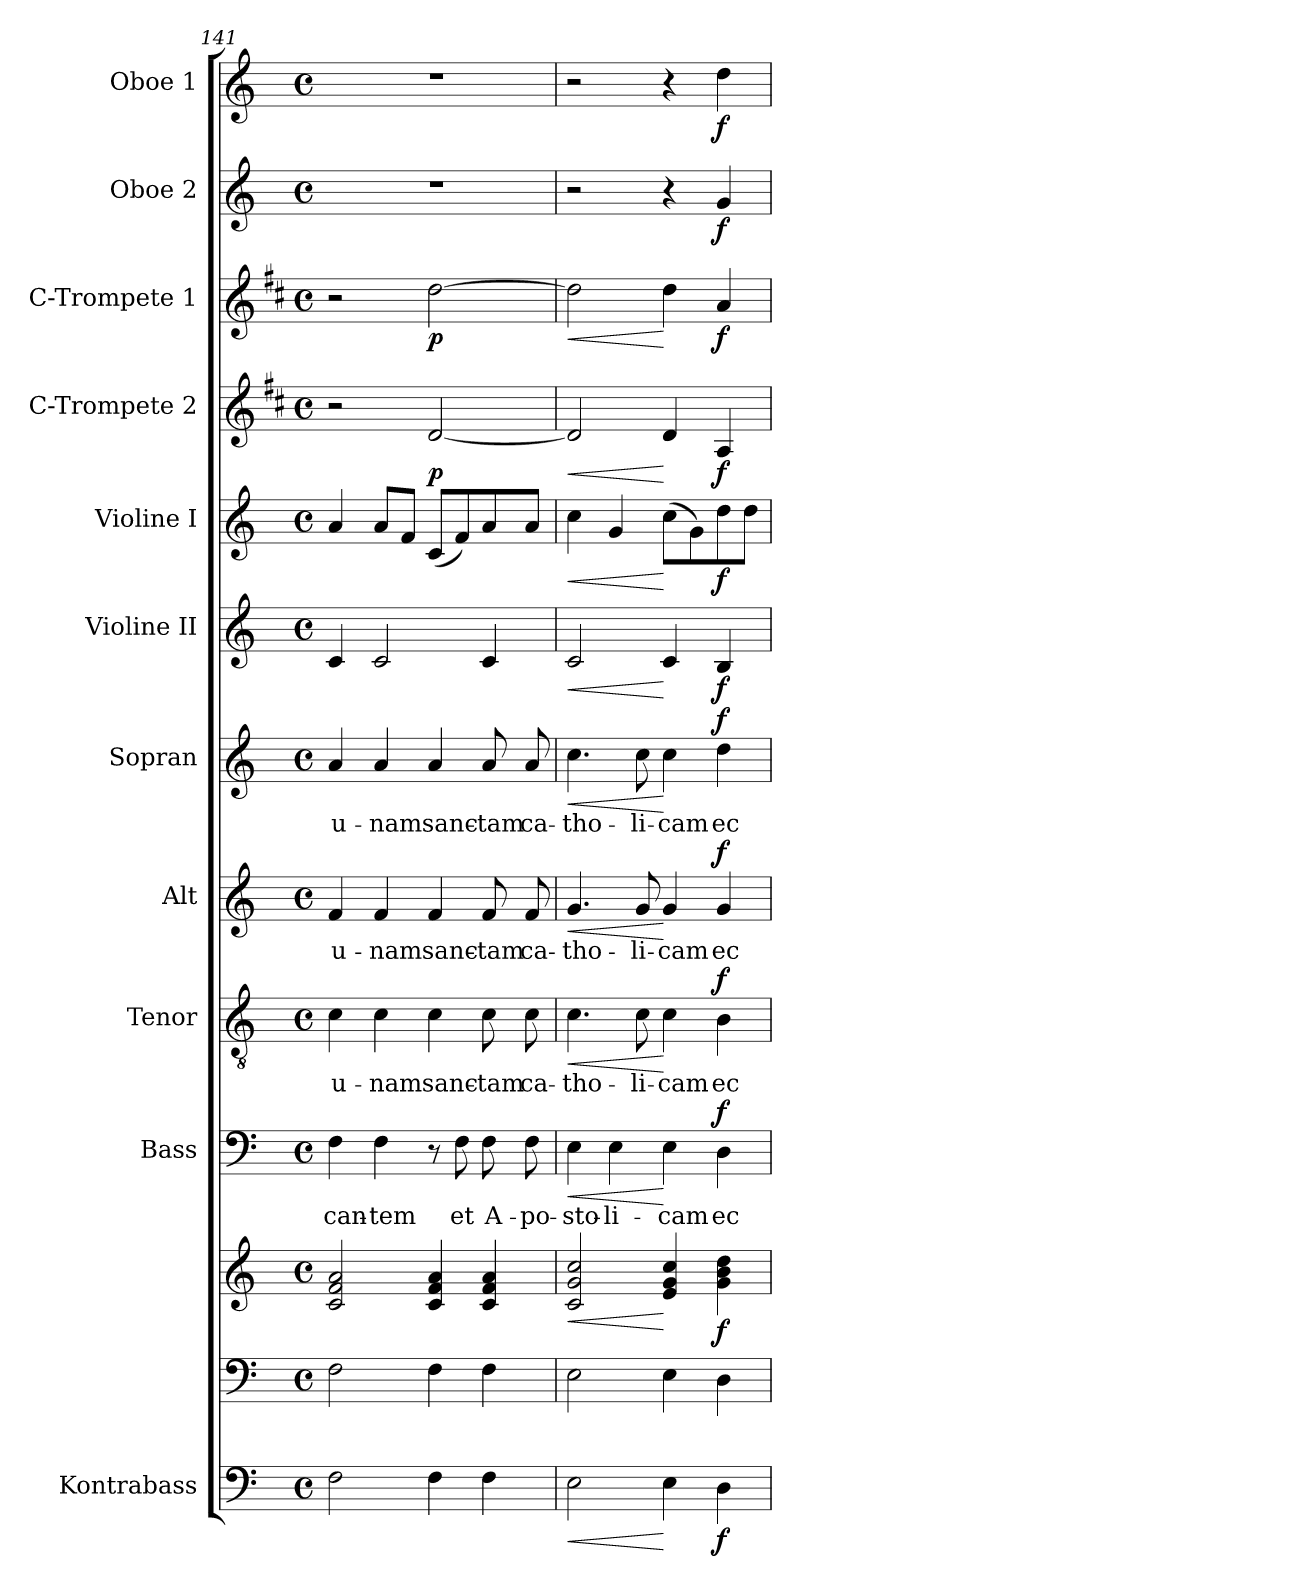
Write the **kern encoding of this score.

**kern	**dynam	**kern	**kern	**dynam	**kern	**text	**dynam	**kern	**text	**dynam	**kern	**text	**dynam	**kern	**text	**dynam	**kern	**dynam	**kern	**dynam	**kern	**dynam	**kern	**dynam	**kern	**dynam	**kern	**dynam
*part12	*part12	*part11	*part11	*part11	*part10	*part10	*part10	*part9	*part9	*part9	*part8	*part8	*part8	*part7	*part7	*part7	*part6	*part6	*part5	*part5	*part4	*part4	*part3	*part3	*part2	*part2	*part1	*part1
*staff13	*staff13	*staff12	*staff11	*staff11/12	*staff10	*staff10	*staff10	*staff9	*staff9	*staff9	*staff8	*staff8	*staff8	*staff7	*staff7	*staff7	*staff6	*staff6	*staff5	*staff5	*staff4	*staff4	*staff3	*staff3	*staff2	*staff2	*staff1	*staff1
*I"Kontrabass	*	*	*	*	*I"Bass	*	*	*I"Tenor	*	*	*I"Alt	*	*	*I"Sopran	*	*	*I"Violine II	*	*I"Violine I	*	*I"C-Trompete 2	*	*I"C-Trompete 1	*	*I"Oboe 2	*	*I"Oboe 1	*
*I'Kb.	*	*	*	*	*I'B.	*	*	*I'T.	*	*	*I'A.	*	*	*I'S.	*	*	*I'Vl. II	*	*I'Vl. I	*	*I'C Trp. 2	*	*I'C Trp. 1	*	*I'Ob. 2	*	*I'Ob. 1	*
*clefF4	*	*clefF4	*clefG2	*	*clefF4	*	*	*clefGv2	*	*	*clefG2	*	*	*clefG2	*	*	*clefG2	*	*clefG2	*	*clefG2	*	*clefG2	*	*clefG2	*	*clefG2	*
*ITrd7c12	*	*	*	*	*	*	*	*	*	*	*	*	*	*	*	*	*	*	*	*	*ITrd1c2	*	*ITrd1c2	*	*	*	*	*
*k[]	*	*k[]	*k[]	*	*k[]	*	*	*k[]	*	*	*k[]	*	*	*k[]	*	*	*k[]	*	*k[]	*	*k[]	*	*k[]	*	*k[]	*	*k[]	*
*C:	*	*C:	*C:	*	*C:	*	*	*C:	*	*	*C:	*	*	*C:	*	*	*C:	*	*C:	*	*C:	*	*C:	*	*C:	*	*C:	*
*M4/4	*	*M4/4	*M4/4	*	*M4/4	*	*	*M4/4	*	*	*M4/4	*	*	*M4/4	*	*	*M4/4	*	*M4/4	*	*M4/4	*	*M4/4	*	*M4/4	*	*M4/4	*
*met(c)	*	*met(c)	*met(c)	*	*met(c)	*	*	*met(c)	*	*	*met(c)	*	*	*met(c)	*	*	*met(c)	*	*met(c)	*	*met(c)	*	*met(c)	*	*met(c)	*	*met(c)	*
=141	=141	=141	=141	=141	=141	=141	=141	=141	=141	=141	=141	=141	=141	=141	=141	=141	=141	=141	=141	=141	=141	=141	=141	=141	=141	=141	=141	=141
!	!	!	!	!	!	!LO:LY:b	!	!	!LO:LY:b	!	!	!LO:LY:b	!	!	!LO:LY:b	!	!	!	!	!	!	!	!	!	!	!	!	!
2FF\	.	2F\	2c/ 2f/ 2a/	.	4F\	-can-	.	4c\	u-	.	4f/	u-	.	4a/	u-	.	4c/	.	4a/	.	2r	.	2r	.	1r	.	1r	.
!	!	!	!	!	!	!LO:LY:b	!	!	!LO:LY:b	!	!	!LO:LY:b	!	!	!LO:LY:b	!	!	!	!	!	!	!	!	!	!	!	!	!
.	.	.	.	.	4F\	-tem	.	4c\	-nam	.	4f/	-nam	.	4a/	-nam	.	2c/	.	8a/L	.	.	.	.	.	.	.	.	.
.	.	.	.	.	.	.	.	.	.	.	.	.	.	.	.	.	.	.	8f/J	.	.	.	.	.	.	.	.	.
!	!	!	!	!	!	!	!	!	!LO:LY:b	!	!	!LO:LY:b	!	!	!LO:LY:b	!	!	!	!	!	!	!LO:DY:b	!	!LO:DY:b	!	!	!	!
4FF\	.	4F\	4c/ 4f/ 4a/	.	8r	.	.	4c\	sanc-	.	4f/	sanc-	.	4a/	sanc-	.	.	.	(<8c/L	.	[2c/	p	[2cc\	p	.	.	.	.
!	!	!	!	!	!	!LO:LY:b	!	!	!	!	!	!	!	!	!	!	!	!	!	!	!	!	!	!	!	!	!	!
.	.	.	.	.	8F\	et	.	.	.	.	.	.	.	.	.	.	.	.	8f/)	.	.	.	.	.	.	.	.	.
!	!	!	!	!	!	!LO:LY:b	!	!	!LO:LY:b	!	!	!LO:LY:b	!	!	!LO:LY:b	!	!	!	!	!	!	!	!	!	!	!	!	!
4FF\	.	4F\	4c/ 4f/ 4a/	.	8F\	A-	.	8c\	-tam	.	8f/	-tam	.	8a/	-tam	.	4c/	.	8a/	.	.	.	.	.	.	.	.	.
!	!	!	!	!	!	!LO:LY:b	!	!	!LO:LY:b	!	!	!LO:LY:b	!	!	!LO:LY:b	!	!	!	!	!	!	!	!	!	!	!	!	!
.	.	.	.	.	8F\	-po-	.	8c\	ca-	.	8f/	ca-	.	8a/	ca-	.	.	.	8a/J	.	.	.	.	.	.	.	.	.
=142	=142	=142	=142	=142	=142	=142	=142	=142	=142	=142	=142	=142	=142	=142	=142	=142	=142	=142	=142	=142	=142	=142	=142	=142	=142	=142	=142	=142
!	!LO:HP:b	!	!	!LO:HP:b	!	!LO:LY:b	!LO:HP:b	!	!LO:LY:b	!LO:HP:b	!	!LO:LY:b	!LO:HP:b	!	!LO:LY:b	!LO:HP:b	!	!LO:HP:b	!	!LO:HP:b	!	!LO:HP:b	!	!LO:HP:b	!	!	!	!
2EE\	<	2E\	2c/ 2g/ 2cc/	<	4E\	-sto-	<	4.c\	-tho-	<	4.g/	-tho-	<	4.cc\	-tho-	<	2c/	<	4cc\	<	2c/]	<	2cc\]	<	2r	.	2r	.
!	!	!	!	!	!	!LO:LY:b	!	!	!	!	!	!	!	!	!	!	!	!	!	!	!	!	!	!	!	!	!	!
.	.	.	.	.	4E\	-li-	.	.	.	.	.	.	.	.	.	.	.	.	4g/	.	.	.	.	.	.	.	.	.
!	!	!	!	!	!	!	!	!	!LO:LY:b	!	!	!LO:LY:b	!	!	!LO:LY:b	!	!	!	!	!	!	!	!	!	!	!	!	!
.	.	.	.	.	.	.	.	8c\	-li-	.	8g/	-li-	.	8cc\	-li-	.	.	.	.	.	.	.	.	.	.	.	.	.
!	!	!	!	!	!	!LO:LY:b	!	!	!LO:LY:b	!	!	!LO:LY:b	!	!	!LO:LY:b	!	!	!	!	!	!	!	!	!	!	!	!	!
4EE\	[	4E\	4e/ 4g/ 4cc/	[	4E\	-cam	[	4c\	-cam	[	4g/	-cam	[	4cc\	-cam	[	4c/	[	(>8cc\L	[	4c/	[	4cc\	[	4r	.	4r	.
.	.	.	.	.	.	.	.	.	.	.	.	.	.	.	.	.	.	.	8g\)	.	.	.	.	.	.	.	.	.
!	!LO:DY:b	!	!	!LO:DY:b	!	!LO:LY:b	!LO:DY:a	!	!LO:LY:b	!LO:DY:a	!	!LO:LY:b	!LO:DY:a	!	!LO:LY:b	!LO:DY:a	!	!LO:DY:b	!	!LO:DY:b	!	!LO:DY:b	!	!LO:DY:b	!	!LO:DY:b	!	!LO:DY:b
4DD\	f	4D\	4g\ 4b\ 4dd\	f	4D\	ec-	f	4B\	ec-	f	4g/	ec-	f	4dd\	ec-	f	4B/	f	8dd\	f	4G/	f	4g/	f	4g/	f	4dd\	f
.	.	.	.	.	.	.	.	.	.	.	.	.	.	.	.	.	.	.	8dd\J	.	.	.	.	.	.	.	.	.
=	=	=	=	=	=	=	=	=	=	=	=	=	=	=	=	=	=	=	=	=	=	=	=	=	=	=	=	=
*-	*-	*-	*-	*-	*-	*-	*-	*-	*-	*-	*-	*-	*-	*-	*-	*-	*-	*-	*-	*-	*-	*-	*-	*-	*-	*-	*-	*-
